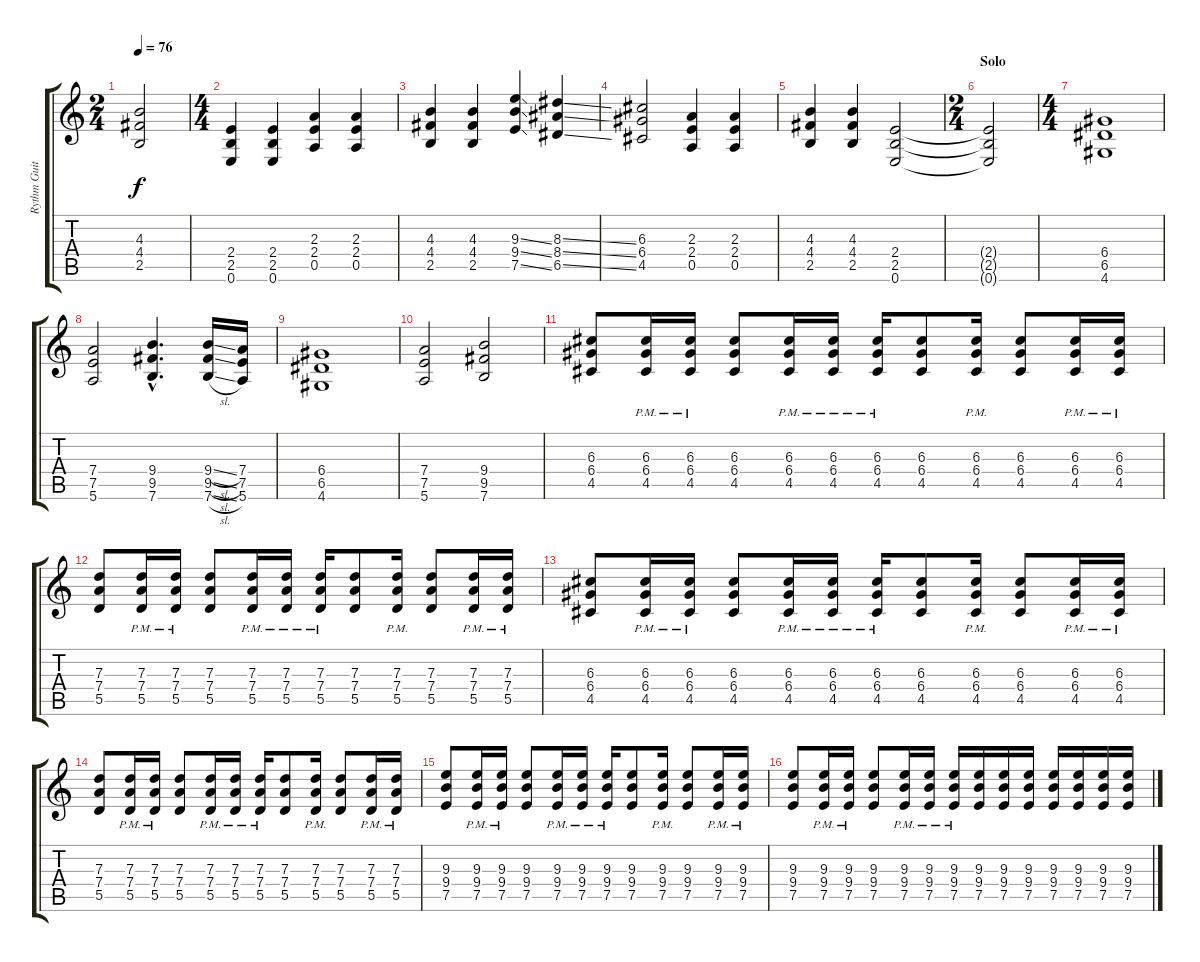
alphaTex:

\track ("Rythm Guitar" "Rythm Guit") {instrument distortionguitar}
\staff {score tabs}
\tuning (E4 B3 G3 D3 A2 E2) {hide}
\ts (2 4)
\tempo 76
\clef g2
\ks c
(4.3 4.4 2.5).2{dy f} |
\ts (4 4)
(2.4 2.5 0.6).4 (2.4 2.5 0.6).4 (2.3 2.4 0.5).4 (2.3 2.4 0.5).4 |
(4.3 4.4 2.5).4 (4.3 4.4 2.5).4 (9.3{ss} 9.4{ss} 7.5{ss}).4 (8.3{ss} 8.4{ss} 6.5{ss}).4 |
(6.3 6.4 4.5).2 (2.3 2.4 0.5).4 (2.3 2.4 0.5).4 |
(4.3 4.4 2.5).4 (4.3 4.4 2.5).4 (2.4 2.5 0.6).2 |
\ts (2 4)
\section ("" "Solo")
(2.4{t} 2.5{t} 0.6{t}).2 |
\ts (4 4)
(6.4 6.5 4.6).1 |
(7.4 7.5 5.6).2 (9.4{hac} 9.5{hac} 7.6{hac}).4{d} (9.4{sl} 9.5{sl} 7.6{sl}).16 (7.4 7.5 5.6).16 |
(6.4 6.5 4.6).1 |
(7.4 7.5 5.6).2 (9.4 9.5 7.6).2 |
(6.3 6.4 4.5).8 (6.3{pm} 6.4{pm} 4.5{pm}).16 (6.3{pm} 6.4{pm} 4.5{pm}).16 (6.3 6.4 4.5).8 (6.3{pm} 6.4{pm} 4.5{pm}).16 (6.3{pm} 6.4{pm} 4.5{pm}).16 (6.3{pm} 6.4{pm} 4.5{pm}).16 (6.3 6.4 4.5).8 (6.3{pm} 6.4{pm} 4.5{pm}).16 (6.3 6.4 4.5).8 (6.3{pm} 6.4{pm} 4.5{pm}).16 (6.3{pm} 6.4{pm} 4.5{pm}).16 |
(7.3 7.4 5.5).8 (7.3{pm} 7.4{pm} 5.5{pm}).16 (7.3{pm} 7.4{pm} 5.5{pm}).16 (7.3 7.4 5.5).8 (7.3{pm} 7.4{pm} 5.5{pm}).16 (7.3{pm} 7.4{pm} 5.5{pm}).16 (7.3{pm} 7.4{pm} 5.5{pm}).16 (7.3 7.4 5.5).8 (7.3{pm} 7.4{pm} 5.5{pm}).16 (7.3 7.4 5.5).8 (7.3{pm} 7.4{pm} 5.5{pm}).16 (7.3{pm} 7.4{pm} 5.5{pm}).16 |
(6.3 6.4 4.5).8 (6.3{pm} 6.4{pm} 4.5{pm}).16 (6.3{pm} 6.4{pm} 4.5{pm}).16 (6.3 6.4 4.5).8 (6.3{pm} 6.4{pm} 4.5{pm}).16 (6.3{pm} 6.4{pm} 4.5{pm}).16 (6.3{pm} 6.4{pm} 4.5{pm}).16 (6.3 6.4 4.5).8 (6.3{pm} 6.4{pm} 4.5{pm}).16 (6.3 6.4 4.5).8 (6.3{pm} 6.4{pm} 4.5{pm}).16 (6.3{pm} 6.4{pm} 4.5{pm}).16 |
(7.3 7.4 5.5).8 (7.3{pm} 7.4{pm} 5.5{pm}).16 (7.3{pm} 7.4{pm} 5.5{pm}).16 (7.3 7.4 5.5).8 (7.3{pm} 7.4{pm} 5.5{pm}).16 (7.3{pm} 7.4{pm} 5.5{pm}).16 (7.3{pm} 7.4{pm} 5.5{pm}).16 (7.3 7.4 5.5).8 (7.3{pm} 7.4{pm} 5.5{pm}).16 (7.3 7.4 5.5).8 (7.3{pm} 7.4{pm} 5.5{pm}).16 (7.3{pm} 7.4{pm} 5.5{pm}).16 |
(9.3 9.4 7.5).8 (9.3{pm} 9.4{pm} 7.5{pm}).16 (9.3{pm} 9.4{pm} 7.5{pm}).16 (9.3 9.4 7.5).8 (9.3{pm} 9.4{pm} 7.5{pm}).16 (9.3{pm} 9.4{pm} 7.5{pm}).16 (9.3{pm} 9.4{pm} 7.5{pm}).16 (9.3 9.4 7.5).8 (9.3{pm} 9.4{pm} 7.5{pm}).16 (9.3 9.4 7.5).8 (9.3{pm} 9.4{pm} 7.5{pm}).16 (9.3{pm} 9.4{pm} 7.5{pm}).16 |
(9.3 9.4 7.5).8 (9.3{pm} 9.4{pm} 7.5{pm}).16 (9.3{pm} 9.4{pm} 7.5{pm}).16 (9.3 9.4 7.5).8 (9.3{pm} 9.4{pm} 7.5{pm}).16 (9.3{pm} 9.4{pm} 7.5{pm}).16 (9.3{pm} 9.4{pm} 7.5{pm}).16 (9.3 9.4 7.5).16 (9.3 9.4 7.5).16 (9.3 9.4 7.5).16 (9.3 9.4 7.5).16 (9.3 9.4 7.5).16 (9.3 9.4 7.5).16 (9.3 9.4 7.5).16
